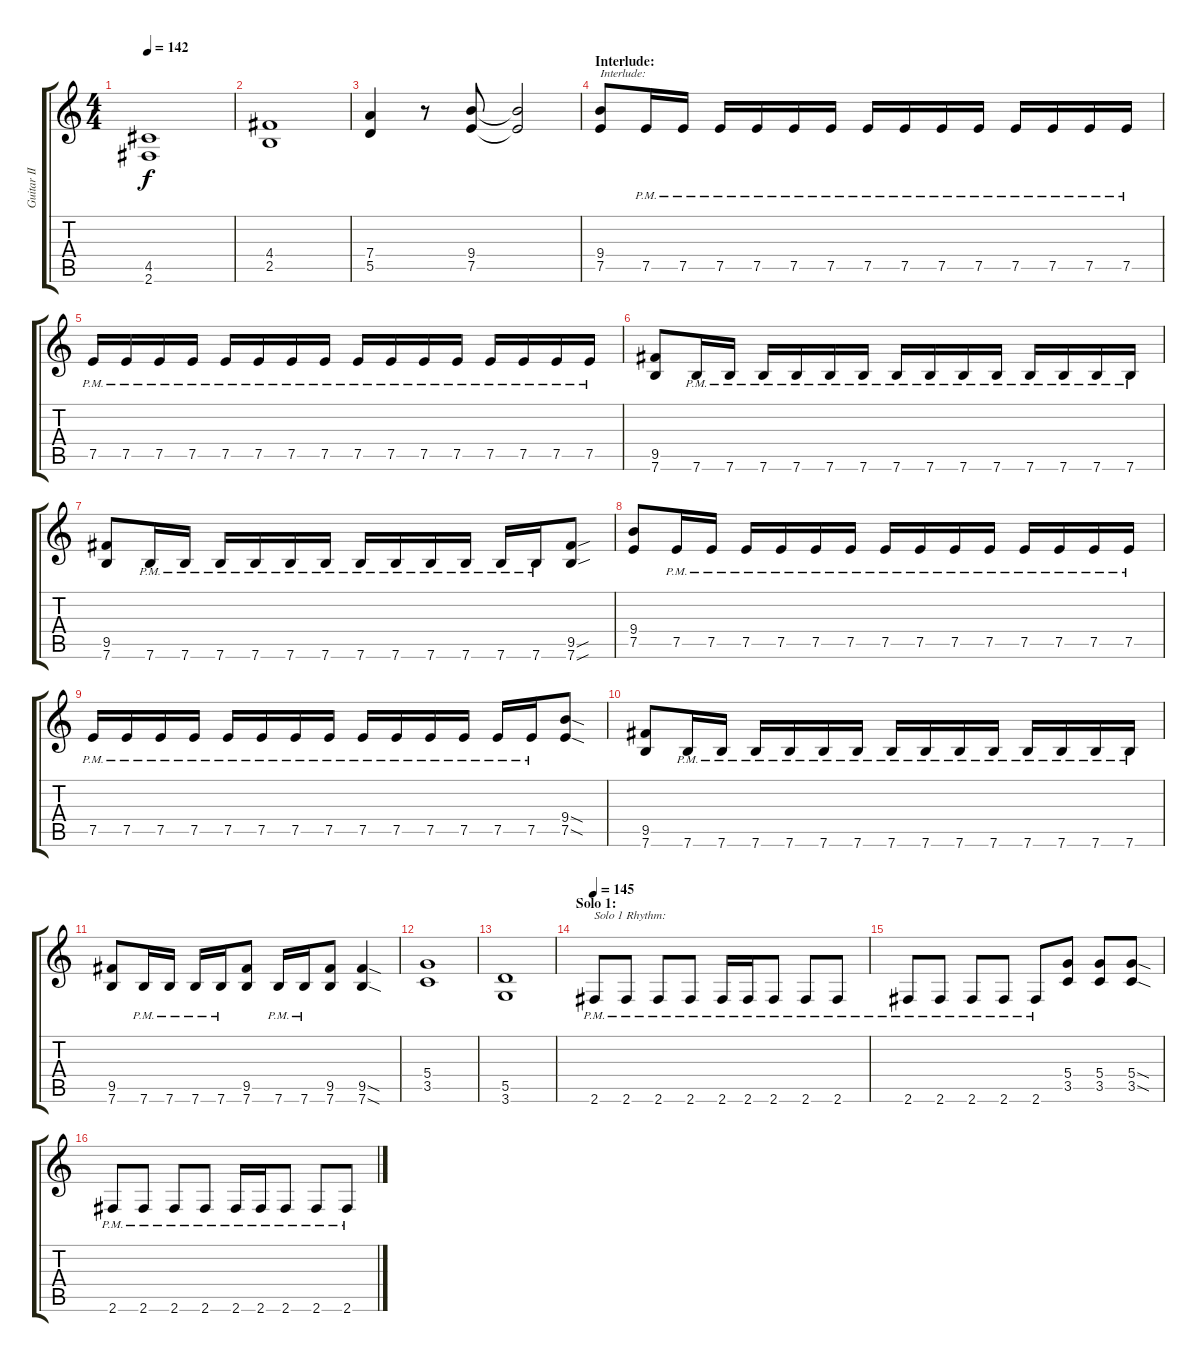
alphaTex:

\track ("Guitar II" "Guitar II") {instrument distortionguitar}
\staff {score tabs}
\tuning (E4 B3 G3 D3 A2 E2) {hide}
\ts (4 4)
\tempo 142
\clef g2
\ks c
(4.5 2.6).1{dy f} |
(4.4 2.5).1 |
(7.4 5.5).4 r.8 (9.4 7.5).8 (9.4{t} 7.5{t}).2 |
\section ("" "Interlude:")
(9.4 7.5).8{txt "Interlude:"} 7.5{pm}.16 7.5{pm}.16 7.5{pm}.16 7.5{pm}.16 7.5{pm}.16 7.5{pm}.16 7.5{pm}.16 7.5{pm}.16 7.5{pm}.16 7.5{pm}.16 7.5{pm}.16 7.5{pm}.16 7.5{pm}.16 7.5{pm}.16 |
7.5{pm}.16 7.5{pm}.16 7.5{pm}.16 7.5{pm}.16 7.5{pm}.16 7.5{pm}.16 7.5{pm}.16 7.5{pm}.16 7.5{pm}.16 7.5{pm}.16 7.5{pm}.16 7.5{pm}.16 7.5{pm}.16 7.5{pm}.16 7.5{pm}.16 7.5{pm}.16 |
(9.5 7.6).8 7.6{pm}.16 7.6{pm}.16 7.6{pm}.16 7.6{pm}.16 7.6{pm}.16 7.6{pm}.16 7.6{pm}.16 7.6{pm}.16 7.6{pm}.16 7.6{pm}.16 7.6{pm}.16 7.6{pm}.16 7.6{pm}.16 7.6{pm}.16 |
(9.5 7.6).8 7.6{pm}.16 7.6{pm}.16 7.6{pm}.16 7.6{pm}.16 7.6{pm}.16 7.6{pm}.16 7.6{pm}.16 7.6{pm}.16 7.6{pm}.16 7.6{pm}.16 7.6{pm}.16 7.6{pm}.16 (9.5{sou} 7.6{sou}).8 |
(9.4 7.5).8 7.5{pm}.16 7.5{pm}.16 7.5{pm}.16 7.5{pm}.16 7.5{pm}.16 7.5{pm}.16 7.5{pm}.16 7.5{pm}.16 7.5{pm}.16 7.5{pm}.16 7.5{pm}.16 7.5{pm}.16 7.5{pm}.16 7.5{pm}.16 |
7.5{pm}.16 7.5{pm}.16 7.5{pm}.16 7.5{pm}.16 7.5{pm}.16 7.5{pm}.16 7.5{pm}.16 7.5{pm}.16 7.5{pm}.16 7.5{pm}.16 7.5{pm}.16 7.5{pm}.16 7.5{pm}.16 7.5{pm}.16 (9.4{sod} 7.5{sod}).8 |
(9.5 7.6).8 7.6{pm}.16 7.6{pm}.16 7.6{pm}.16 7.6{pm}.16 7.6{pm}.16 7.6{pm}.16 7.6{pm}.16 7.6{pm}.16 7.6{pm}.16 7.6{pm}.16 7.6{pm}.16 7.6{pm}.16 7.6{pm}.16 7.6{pm}.16 |
(9.5 7.6).8 7.6{pm}.16 7.6{pm}.16 7.6{pm}.16 7.6{pm}.16 (9.5 7.6).8 7.6{pm}.16 7.6{pm}.16 (9.5 7.6).8 (9.5{sod} 7.6{sod}).4 |
(5.4 3.5).1 |
(5.5 3.6).1 |
\section ("" "Solo 1:")
\tempo 145
2.6{pm}.8{txt "Solo 1 Rhythm:"} 2.6{pm}.8 2.6{pm}.8 2.6{pm}.8 2.6{pm}.16 2.6{pm}.16 2.6{pm}.8 2.6{pm}.8 2.6{pm}.8 |
2.6{pm}.8 2.6{pm}.8 2.6{pm}.8 2.6{pm}.8 2.6{pm}.8 (5.4 3.5).8 (5.4 3.5).8 (5.4{sod} 3.5{sod}).8 |
2.6{pm}.8 2.6{pm}.8 2.6{pm}.8 2.6{pm}.8 2.6{pm}.16 2.6{pm}.16 2.6{pm}.8 2.6{pm}.8 2.6{pm}.8
